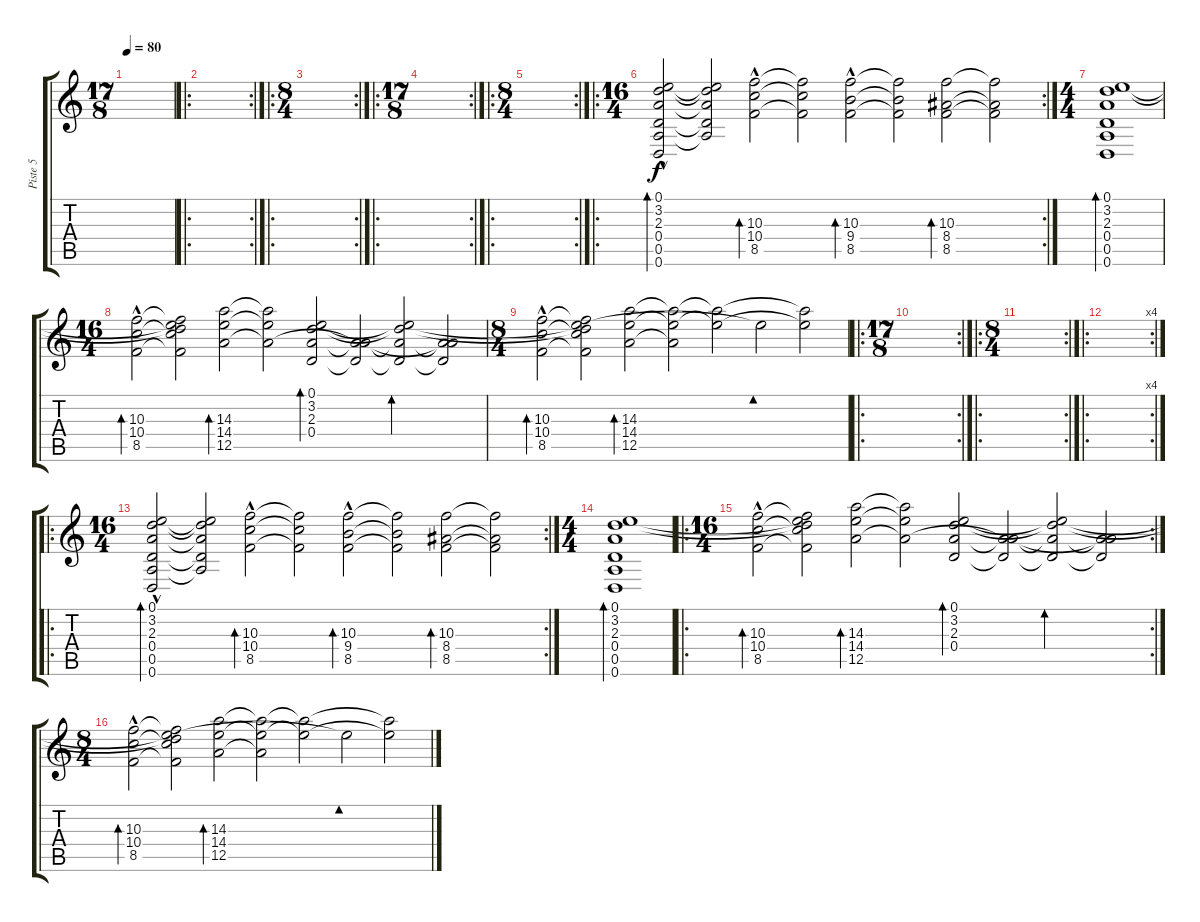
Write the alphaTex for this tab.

\track ("Piste 5" "Piste 5") {instrument acousticguitarsteel}
\staff {score tabs}
\tuning (E4 B3 G3 D3 A2 D2) {hide}
\ts (17 8)
\tempo 80
\clef g2
\ks c
|
\ro
\rc 2
|
\ro
\rc 2
\ts (8 4)
|
\ro
\rc 2
\ts (17 8)
|
\ro
\rc 2
\ts (8 4)
|
\ro
\rc 2
\ts (16 4)
(0.1{hac} 3.2{hac} 2.3{hac} 0.4{hac} 0.5{hac} 0.6{hac}).2{bd 60} (0.1{t} 3.2{t} 2.3{t} 0.4{t} 0.5{t}).2 (10.3{hac} 10.4{hac} 8.5{hac}).2{bd 120} (10.3{t} 10.4{t} 8.5{t}).2 (10.3{hac} 9.4{hac} 8.5{hac}).2{bd 120} (10.3{t} 9.4{t} 8.5{t}).2 (10.3 8.4 8.5).2{bd 120} (10.3{t} 8.4{t} 8.5{t}).2 |
\ts (4 4)
(0.1 3.2 2.3 0.4 0.5 0.6).1{bd 120} |
\ts (16 4)
(10.3 10.4{hac} 8.5{hac}).2{bd 240} (0.1{t} 3.2{t} 10.3{t} 10.4{t} 8.5{t}).2 (14.3 14.4 12.5).2{bd 240} (14.3{t} 14.4{t} 12.5{t}).2 (0.1 3.2 2.3 0.4).2{bd 240} (2.3{t} 0.4{t} 12.5{t}).2 (0.1{t} 3.2{t} 2.3{t} 0.4{t}).2{bd 120} (2.3{t} 0.4{t} 12.5{t}).2 |
\ts (8 4)
(10.3 10.4{hac} 8.5{hac}).2{bd 240} (0.1{t} 3.2{t} 10.3{t} 10.4{t} 8.5{t}).2 (14.3 14.4 12.5).2{bd 240} (14.3{t} 14.4{t} 12.5{t}).2 (14.3{t} 14.4{t}).2 0.1{t}.2{bd 120} (14.3{t} 14.4{t}).2 |
\ro
\rc 2
\ts (17 8)
|
\ro
\rc 2
\ts (8 4)
|
\ro
\rc 4
|
\ro
\rc 2
\ts (16 4)
(0.1{hac} 3.2{hac} 2.3{hac} 0.4{hac} 0.5{hac} 0.6{hac}).2{bd 60} (0.1{t} 3.2{t} 2.3{t} 0.4{t} 0.5{t}).2 (10.3{hac} 10.4{hac} 8.5{hac}).2{bd 120} (10.3{t} 10.4{t} 8.5{t}).2 (10.3{hac} 9.4{hac} 8.5{hac}).2{bd 120} (10.3{t} 9.4{t} 8.5{t}).2 (10.3 8.4 8.5).2{bd 120} (10.3{t} 8.4{t} 8.5{t}).2 |
\ts (4 4)
(0.1 3.2 2.3 0.4 0.5 0.6).1{bd 120} |
\ro
\rc 2
\ts (16 4)
(10.3 10.4{hac} 8.5{hac}).2{bd 240} (0.1{t} 3.2{t} 10.3{t} 10.4{t} 8.5{t}).2 (14.3 14.4 12.5).2{bd 240} (14.3{t} 14.4{t} 12.5{t}).2 (0.1 3.2 2.3 0.4).2{bd 240} (2.3{t} 0.4{t} 12.5{t}).2 (0.1{t} 3.2{t} 2.3{t} 0.4{t}).2{bd 120} (2.3{t} 0.4{t} 12.5{t}).2 |
\ts (8 4)
(10.3 10.4{hac} 8.5{hac}).2{bd 240} (0.1{t} 3.2{t} 10.3{t} 10.4{t} 8.5{t}).2 (14.3 14.4 12.5).2{bd 240} (14.3{t} 14.4{t} 12.5{t}).2 (14.3{t} 14.4{t}).2 0.1{t}.2{bd 120} (14.3{t} 14.4{t}).2
